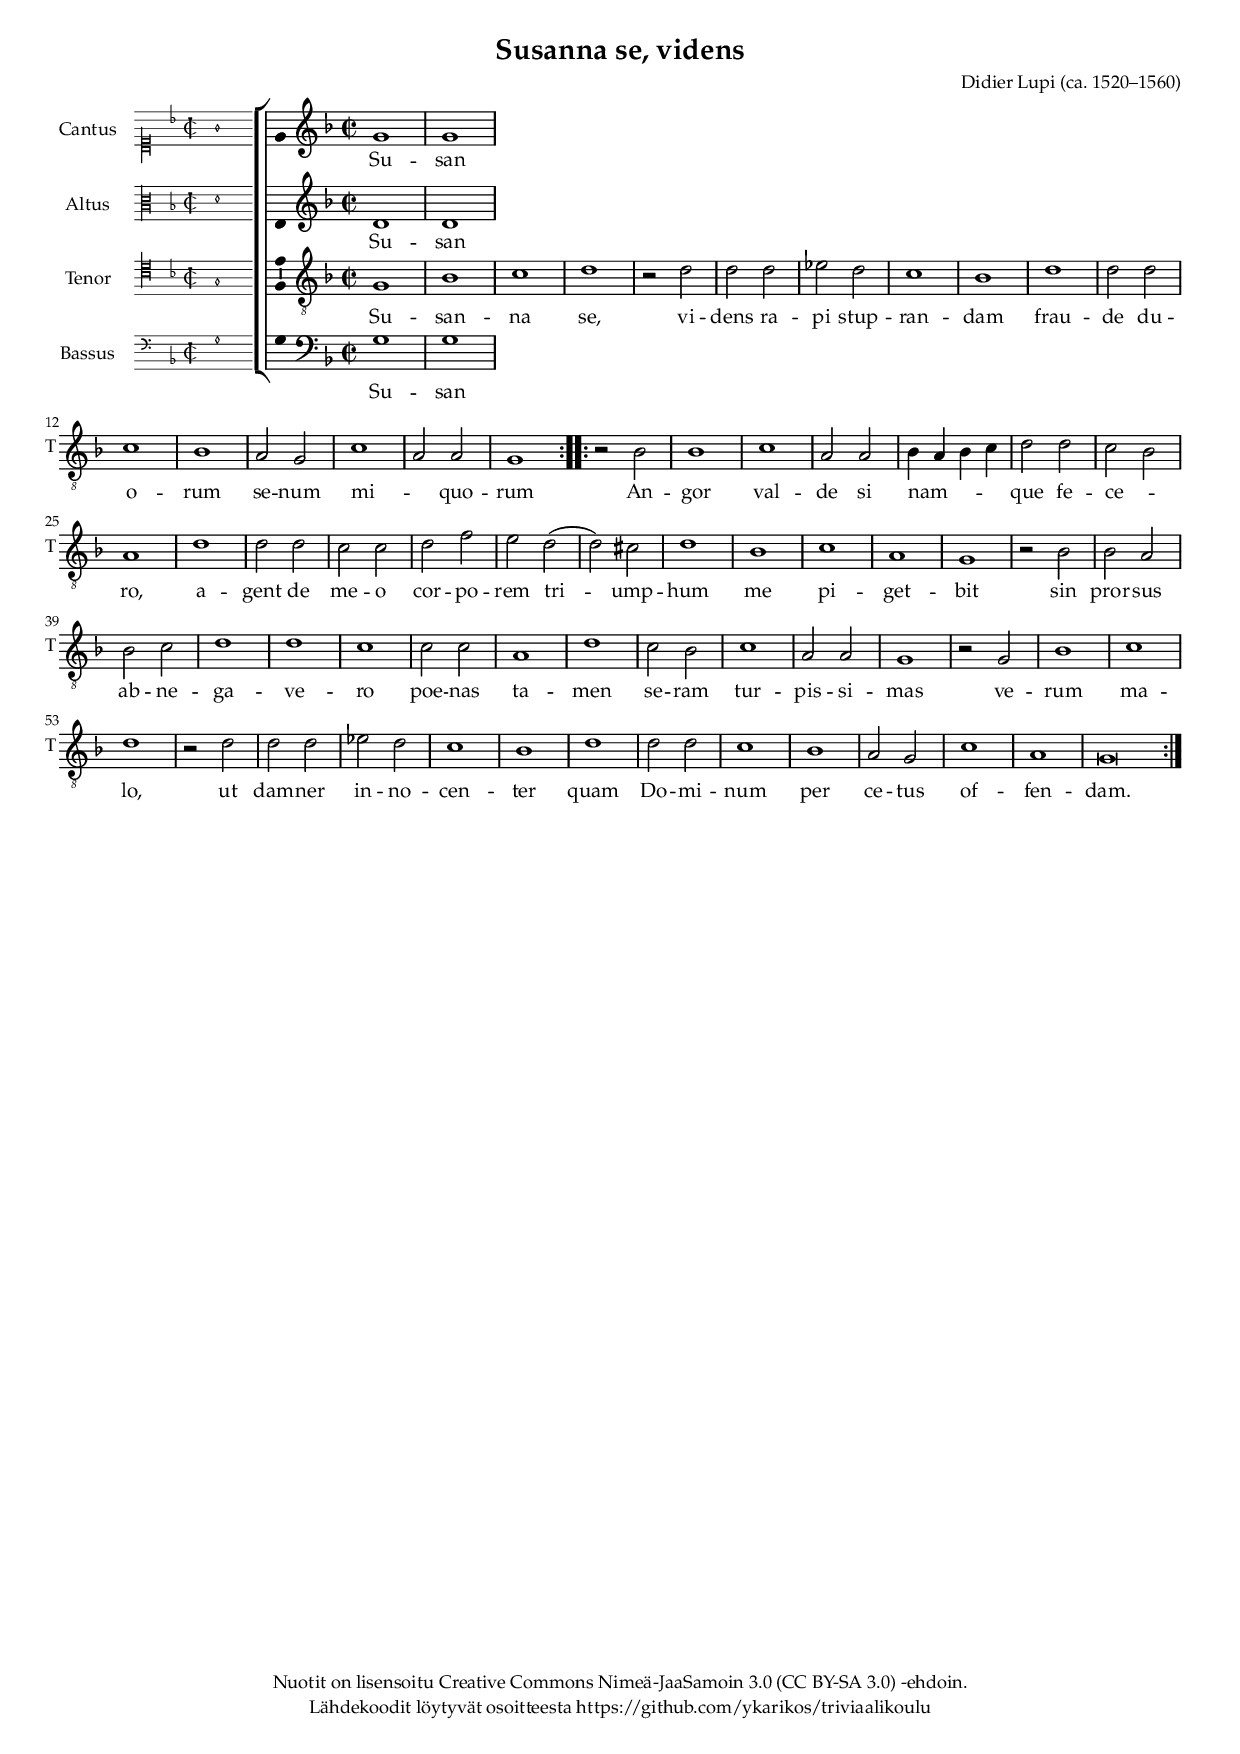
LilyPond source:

\version "2.19.80"
\include "suomi.ly"

#(set-global-staff-size 16)

global = {
%  \numericTimeSignature
  \time 2/2
%	\set Timing.measureLength = #(ly:make-moment 4/2)
%  \autoBeamOff
  \key d \minor
  \set Staff.midiInstrument = #"voice oohs"
}


SopranoMusic = \relative c'' {
	\set Staff.instrumentName = #"Cantus"
	\set Staff.shortInstrumentName = "C"

	\incipit { \clef "mensural-c1" \key d \minor \time 2/2 g'1 }

	g1 g |
%  \time 4/2
%  \once \override Staff.TimeSignature.break-visibility = ##(#t #f #t)
%  g\breve\fermata \bar "|."
}

stanzaOneLyrics = \lyricmode {
	Su -- san -- na se, vi -- dens ra -- pi stup -- ran -- dam
	frau -- de  du -- o -- rum se -- num mi -- quo -- rum
    An -- gor val -- de si nam -- que fe -- ce -- ro,
    a -- gent de me -- o cor -- po -- rem tri -- ump -- hum
    me pi -- get -- bit
    sin pror -- sus ab -- ne -- ga -- ve -- ro
    poe -- nas ta -- men se -- ram tur -- pis -- si -- mas
    ve -- rum ma -- lo,
    ut dam -- ner in -- no -- cen -- ter
    quam Do -- mi -- num per ce -- tus of -- fen -- dam.
}

AltoMusic = \relative c' {
	\set Staff.instrumentName = #"Altus"
	\set Staff.shortInstrumentName = "A"

	\incipit { \clef "mensural-c3" \key d \minor \time 2/2 d'1 }

	d1 d |
%\time 4/2
%\once \override Staff.TimeSignature.break-visibility = ##(#t #f #t)
%d\breve
}

TenoreMusic = \relative c' {
    \set Staff.instrumentName = #"Tenor"
	\set Staff.shortInstrumentName = "T"

	\incipit { \clef "mensural-c4" \key d \minor \time 2/2 g1 }

	\clef "treble_8"
    \omit Slur
    \repeat volta 2 {
        g1 | b | c | d |
        r2 d | d d | es d | c1 | b | 
        d | d2 d | c1 | b | a2 g | c1( | a2) a | 
        g1 
    }
    \repeat volta 2 {
        r2 b | b1 | c | a2 a | b4( a b c) | d2 d |
        c( b) | a1 | d | d2 d | c c | d f | 
        \undo \omit Slur
        e d( | d) cis | d1 |
        b | c | a | g |
    % 2
        r2 b | b a | b c | d1 | d | c | c2 c | a1 | d | c2 b |
        c1 | a2 a | g1 | 
        r2 g | b1 | c | d |
        r2 d | d d | es d | c1 | b |
        d | d2 d | c1 | b | a2 g | c1 | a |
        \time 4/2
        \once \override Staff.TimeSignature.break-visibility = ##(#t #f #t)
        g\breve
    }
}

BassMusic = \relative c' {
	\set Staff.instrumentName = #"Bassus"
	\set Staff.shortInstrumentName = "B"

	\incipit { \clef "mensural-f" \key d \minor \time 2/2 g1 }

	\clef bass
	g1 g |
%  \time 4/2
%  \once \override Staff.TimeSignature.break-visibility = ##(#t #f #t)
%  g,\breve\fermata
}


\header {
  title = "Susanna se, videns"
  composer = "Didier Lupi (ca. 1520–1560)"
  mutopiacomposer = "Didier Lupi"
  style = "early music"
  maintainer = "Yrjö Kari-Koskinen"
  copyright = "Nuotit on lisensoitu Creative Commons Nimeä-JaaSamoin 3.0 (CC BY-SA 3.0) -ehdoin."
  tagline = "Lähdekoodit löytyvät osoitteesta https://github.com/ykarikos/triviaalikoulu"
}

\paper {
    #(define fonts
        (make-pango-font-tree "Palatino"
                              "Nimbus Sans"
                              "Luxi Mono"
                              (/ staff-height pt 20)))
}


\score {
  \new ChoirStaff <<
    \new Staff <<
      \new Voice = "Soprano" {
		    \global
        \SopranoMusic
      }
     \new Lyrics \lyricsto "Soprano" {
       \stanzaOneLyrics
     }
    >>
    \new Staff <<
      \new Voice = "Alto" {
        \global
        \AltoMusic
      }
     \new Lyrics \lyricsto "Alto" {
       \stanzaOneLyrics
     }
    >>
    \new Staff <<
      \new Voice = "Tenore" {
        \global
        \TenoreMusic
      }
      \new Lyrics \lyricsto "Tenore" {
       \stanzaOneLyrics
      }
    >>
    \new Staff <<
      \new Voice = "Bass" {
        \global
        \BassMusic
      }
      \new Lyrics \lyricsto "Bass" {
       \stanzaOneLyrics
      }
    >>
  >>
  \layout {
    \context {
      \Voice
      \consists "Ambitus_engraver"
    }
    indent = 3.5\cm
    incipit-width = 2\cm
    \context {
     \Staff \RemoveEmptyStaves
   }
    \context {
     \Score
     \override VerticalAxisGroup.remove-first = ##t
    }
  }
}
